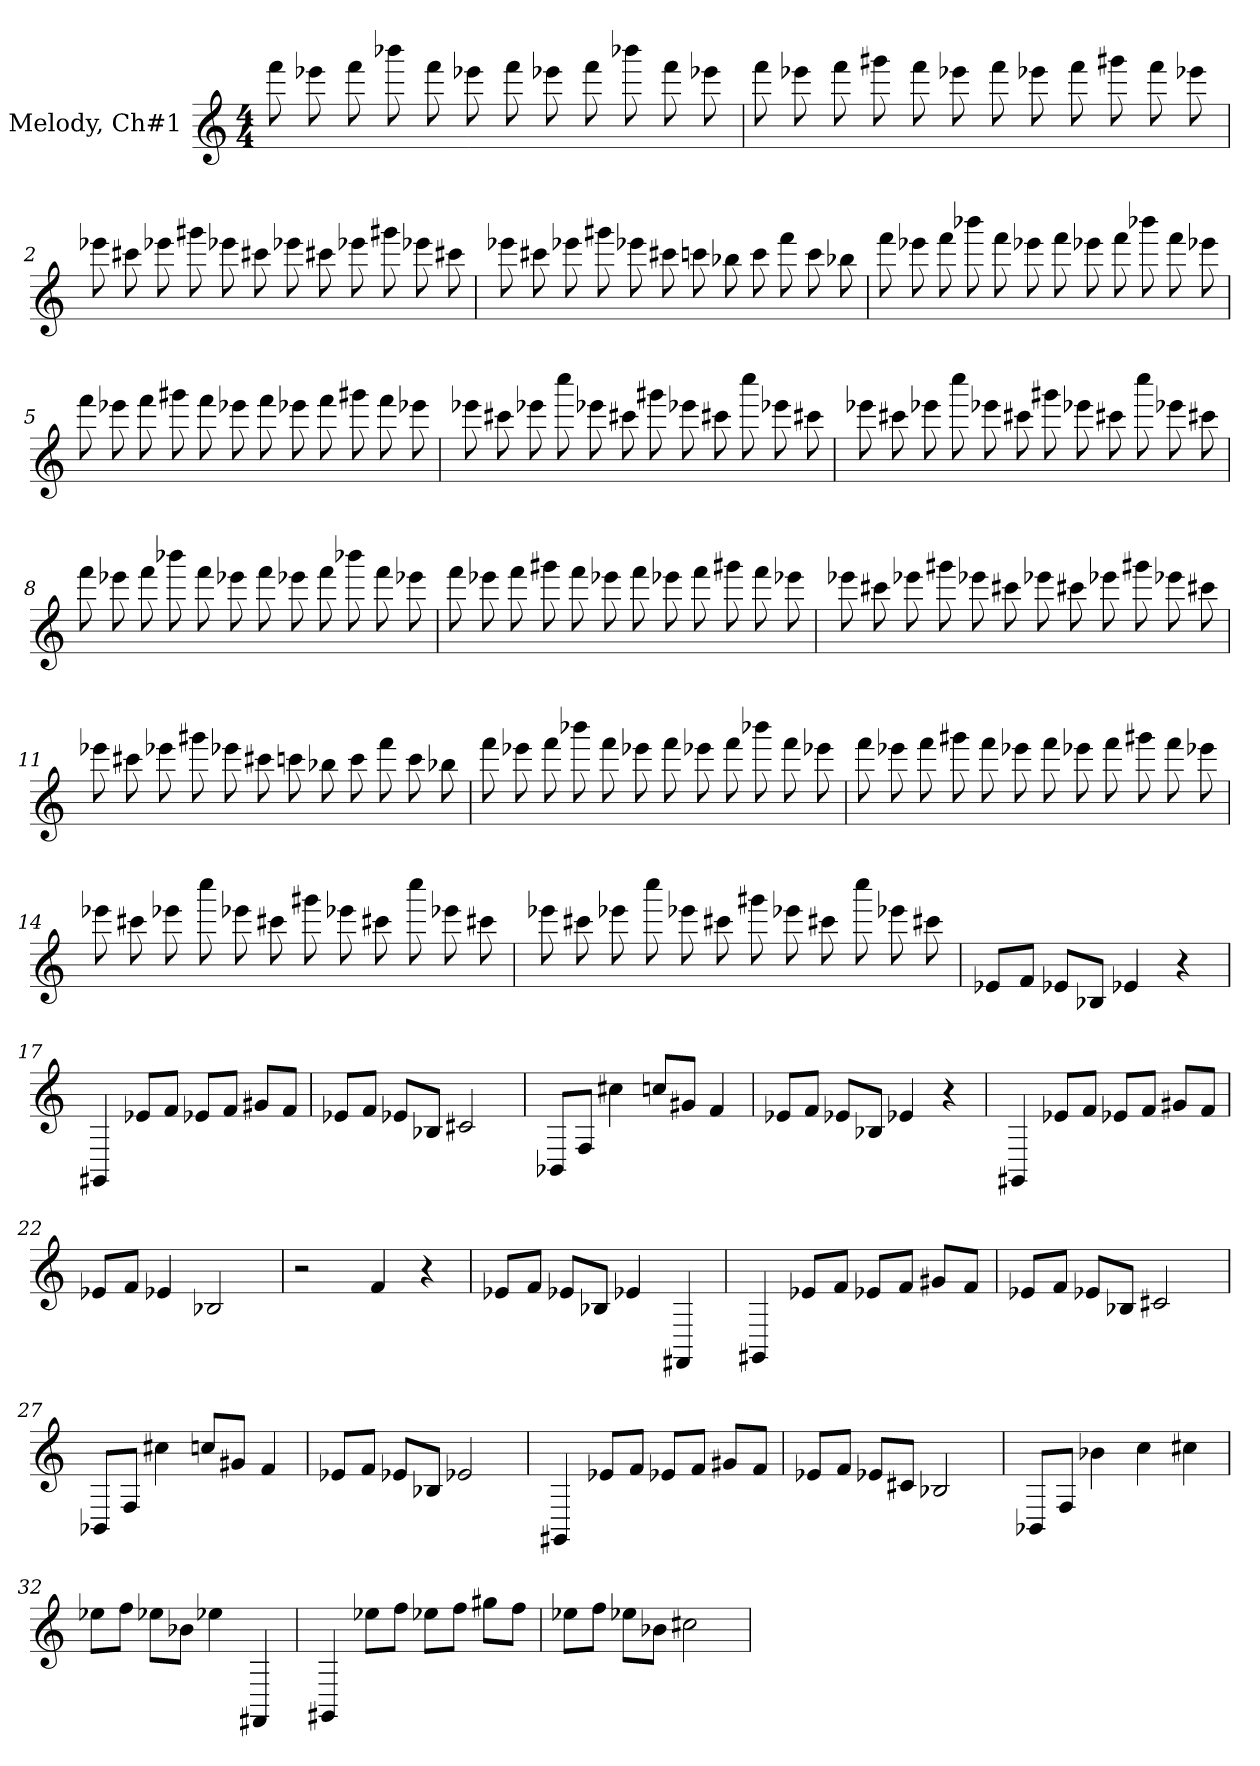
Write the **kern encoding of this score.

**kern
*part1
*staff1
*I"Melody, Ch#1
*M4/4
*MM112
=
8fff
8eee-X
8fff
8bbb-X
8fff
8eee-X
8fff
8eee-X
8fff
8bbb-X
8fff
8eee-X
=1
8fff
8eee-X
8fff
8ggg#X
8fff
8eee-X
8fff
8eee-X
8fff
8ggg#X
8fff
8eee-X
=2
8eee-X
8ccc#X
8eee-X
8ggg#X
8eee-X
8ccc#X
8eee-X
8ccc#X
8eee-X
8ggg#X
8eee-X
8ccc#X
=3
8eee-X
8ccc#X
8eee-X
8ggg#X
8eee-X
8ccc#X
8ccc
8bb-X
8ccc
8fff
8ccc
8bb-X
=4
8fff
8eee-X
8fff
8bbb-X
8fff
8eee-X
8fff
8eee-X
8fff
8bbb-X
8fff
8eee-X
=5
8fff
8eee-X
8fff
8ggg#X
8fff
8eee-X
8fff
8eee-X
8fff
8ggg#X
8fff
8eee-X
=6
8eee-X
8ccc#X
8eee-X
8cccc
8eee-X
8ccc#X
8ggg#X
8eee-X
8ccc#X
8cccc
8eee-X
8ccc#X
=7
8eee-X
8ccc#X
8eee-X
8cccc
8eee-X
8ccc#X
8ggg#X
8eee-X
8ccc#X
8cccc
8eee-X
8ccc#X
=8
8fff
8eee-X
8fff
8bbb-X
8fff
8eee-X
8fff
8eee-X
8fff
8bbb-X
8fff
8eee-X
=9
8fff
8eee-X
8fff
8ggg#X
8fff
8eee-X
8fff
8eee-X
8fff
8ggg#X
8fff
8eee-X
=10
8eee-X
8ccc#X
8eee-X
8ggg#X
8eee-X
8ccc#X
8eee-X
8ccc#X
8eee-X
8ggg#X
8eee-X
8ccc#X
=11
8eee-X
8ccc#X
8eee-X
8ggg#X
8eee-X
8ccc#X
8ccc
8bb-X
8ccc
8fff
8ccc
8bb-X
=12
8fff
8eee-X
8fff
8bbb-X
8fff
8eee-X
8fff
8eee-X
8fff
8bbb-X
8fff
8eee-X
=13
8fff
8eee-X
8fff
8ggg#X
8fff
8eee-X
8fff
8eee-X
8fff
8ggg#X
8fff
8eee-X
=14
8eee-X
8ccc#X
8eee-X
8cccc
8eee-X
8ccc#X
8ggg#X
8eee-X
8ccc#X
8cccc
8eee-X
8ccc#X
=15
8eee-X
8ccc#X
8eee-X
8cccc
8eee-X
8ccc#X
8ggg#X
8eee-X
8ccc#X
8cccc
8eee-X
8ccc#X
=16
8e-XL
8fJ
8e-XL
8B-XJ
4e-X
4r
=17
4GG#X
8e-XL
8fJ
8e-XL
8fJ
8g#XL
8fJ
=18
8e-XL
8fJ
8e-XL
8B-XJ
2c#X
=19
8BB-XL
8FJ
4cc#X
8ccL
8g#XJ
4f
=20
8e-XL
8fJ
8e-XL
8B-XJ
4e-X
4r
=21
4GG#X
8e-XL
8fJ
8e-XL
8fJ
8g#XL
8fJ
=22
8e-XL
8fJ
4e-X
2B-X
=23
2r
4f
4r
=24
8e-XL
8fJ
8e-XL
8B-XJ
4e-X
4FF#X
=25
4GG#X
8e-XL
8fJ
8e-XL
8fJ
8g#XL
8fJ
=26
8e-XL
8fJ
8e-XL
8B-XJ
2c#X
=27
8BB-XL
8FJ
4cc#X
8ccL
8g#XJ
4f
=28
8e-XL
8fJ
8e-XL
8B-XJ
2e-X
=29
4GG#X
8e-XL
8fJ
8e-XL
8fJ
8g#XL
8fJ
=30
8e-XL
8fJ
8e-XL
8c#XJ
2B-X
=31
8BB-XL
8FJ
4b-X
4cc
4cc#X
=32
8ee-XL
8ffJ
8ee-XL
8b-XJ
4ee-X
4FF#X
=33
4GG#X
8ee-XL
8ffJ
8ee-XL
8ffJ
8gg#XL
8ffJ
=34
8ee-XL
8ffJ
8ee-XL
8b-XJ
2cc#X
=
*-
